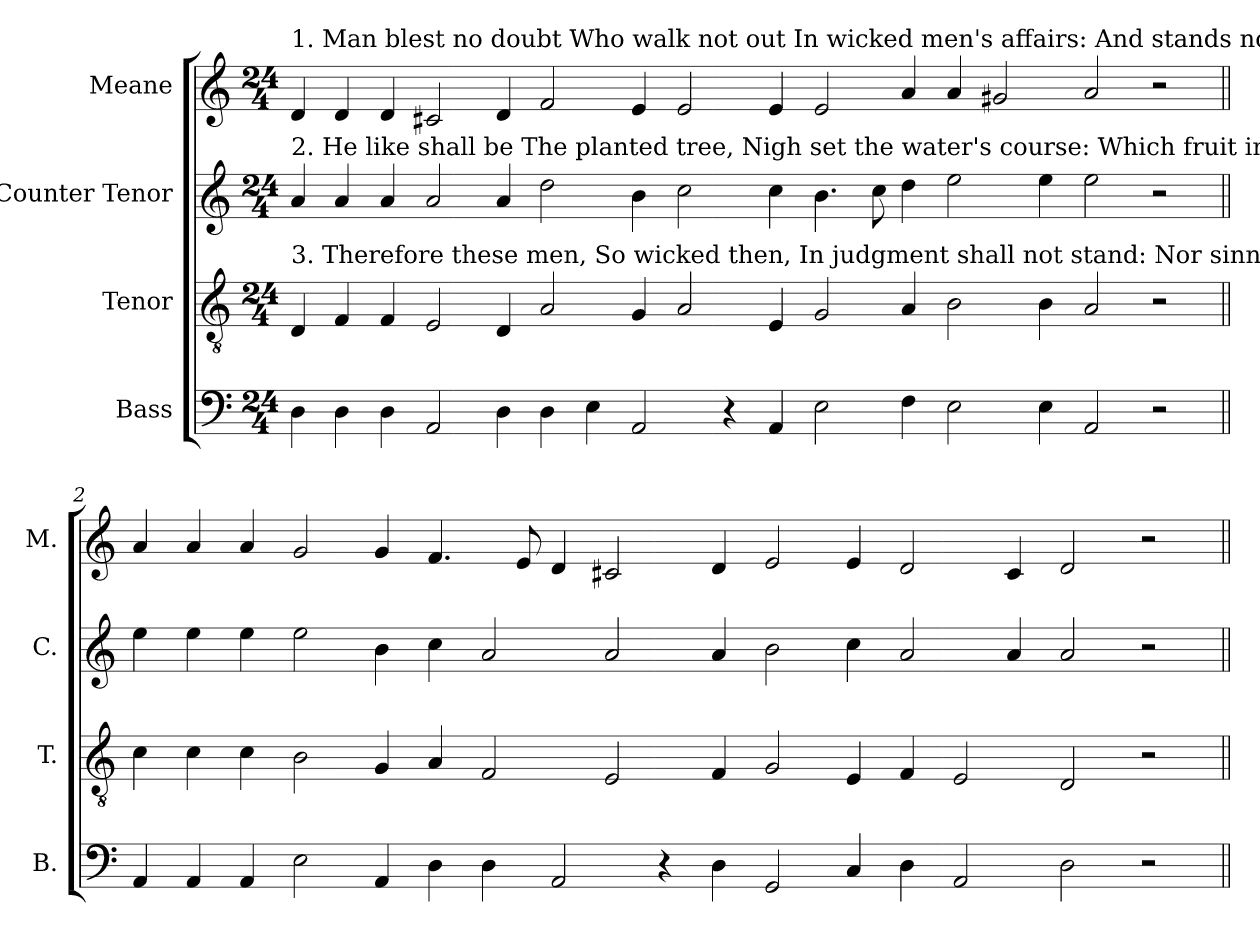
**kern	**kern	**kern	**kern
*part4	*part3	*part2	*part1
*staff4	*staff3	*staff2	*staff1
*I"Bass	*I"Tenor	*I"Counter Tenor	*I"Meane
*I'B.	*I'T.	*I'C.	*I'M.
*clefF4	*clefGv2	*clefG2	*clefG2
*k[]	*k[]	*k[]	*k[]
*M24/4	*M24/4	*M24/4	*M24/4
=1	=1	=1	=1
!	!	!	!LO:TX:a:t=1. Man blest no doubt Who walk not out In  wicked men's affairs&colon;  And stands no day  In sinners way,   Nor sit in scorner's chairs.
!	!	!LO:TX:a:t=2. He like shall be The planted tree, Nigh set the water's course&colon; Which fruit in tide, Whole leaves abide, All prosp'reth what he does.	!
!	!LO:TX:a:t=3. Therefore these men, So wicked then, In judgment shall not stand&colon; Nor sinners be In company     Of righteous men of hand.	!	!
4D\	4D/	4a/	4d/
4D\	4F/	4a/	4d/
4D\	4F/	4a/	4d/
2AA/	2E/	2a/	2c#X/
4D\	4D/	4a/	4d/
4D\	2A/	2dd\	2f/
4E\	.	.	.
2AA/	4G/	4b\	4e/
.	2A/	2cc\	2e/
4r	.	.	.
4AA/	4E/	4cc\	4e/
2E\	2G/	4.b\	2e/
.	.	8cc\	.
4F\	4A/	4dd\	4a/
2E\	2B\	2ee\	4a/
.	.	.	2g#X/
4E\	4B\	4ee\	.
2AA/	2A/	2ee\	2a/
2r	2r	2r	2r
!!LO:LB:g=z
=2||	=2||	=2||	=2||
4AA/	4c\	4ee\	4a/
4AA/	4c\	4ee\	4a/
4AA/	4c\	4ee\	4a/
2E\	2B\	2ee\	2g/
4AA/	4G/	4b\	4g/
4D\	4A/	4cc\	4.f/
4D\	2F/	2a/	.
.	.	.	8e/
2AA/	.	.	4d/
.	2E/	2a/	2c#X/
4r	.	.	.
4D\	4F/	4a/	4d/
2GG/	2G/	2b\	2e/
4C/	4E/	4cc\	4e/
4D\	4F/	2a/	2d/
2AA/	2E/	.	.
.	.	4a/	4c#/
2D\	2D/	2a/	2d/
2r	2r	2r	2r
=||	=||	=||	=||
*-	*-	*-	*-
